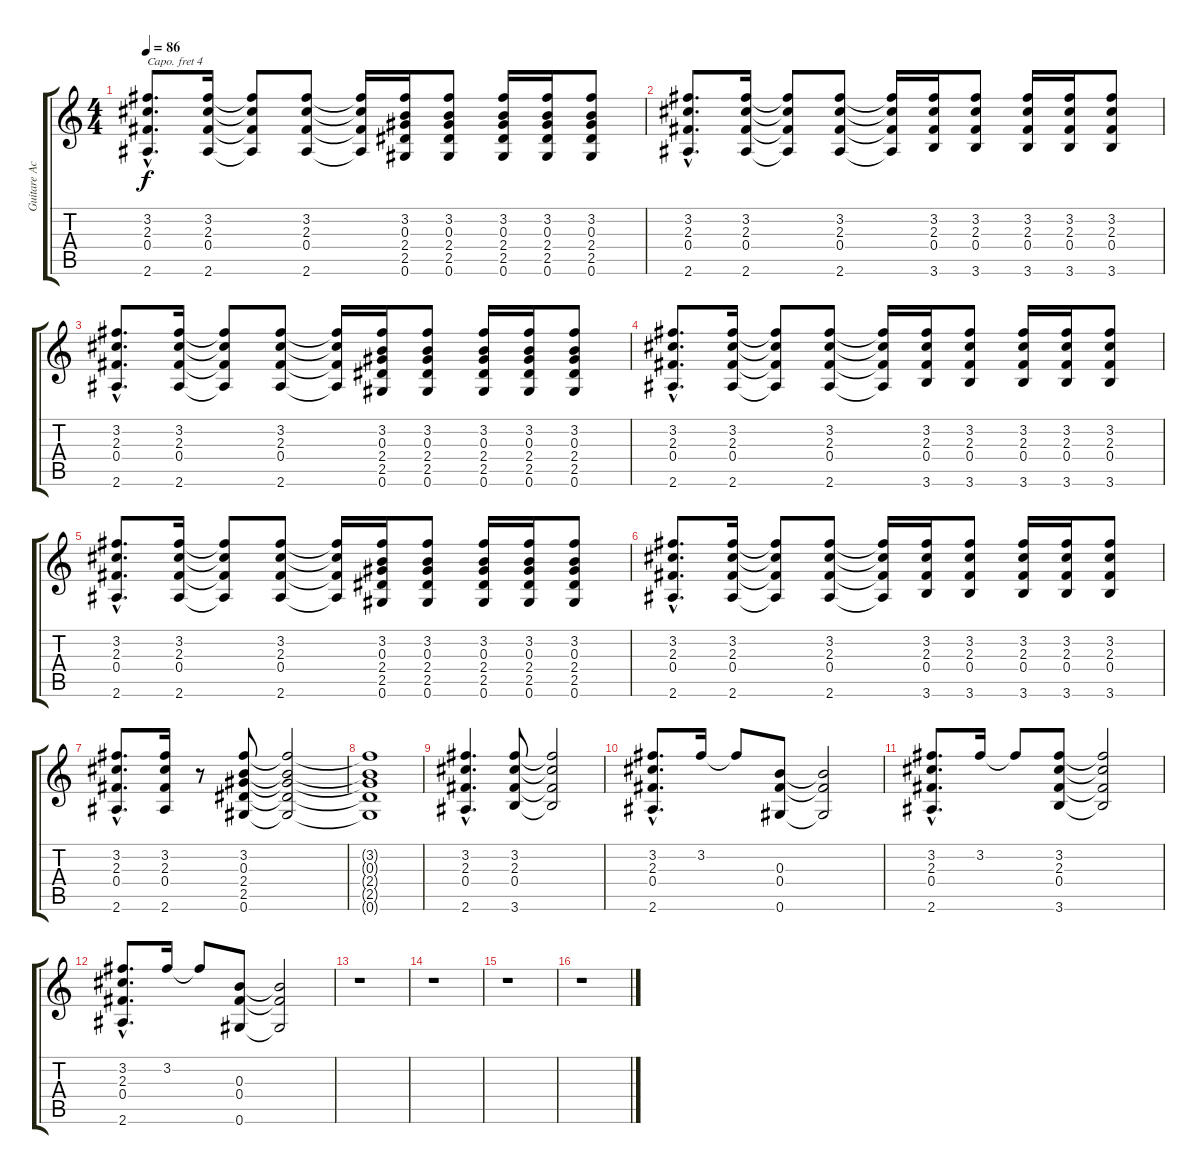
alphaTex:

\track ("Guitare Acoustique" "Guitare Ac") {instrument acousticguitarsteel}
\staff {score tabs}
\capo 4
\tuning (E4 B3 G3 D3 A2 E2) {hide}
\ts (4 4)
\tempo 86
\clef g2
\ks c
(3.2{hac} 2.3{hac} 0.4{hac} 2.6{hac}).8{d dy f} (3.2 2.3 0.4 2.6).16 (3.2{t} 2.3{t} 0.4{t} 2.6{t}).8 (3.2 2.3 0.4 2.6).8 (3.2{t} 2.3{t} 0.4{t} 2.6{t}).16 (3.2 0.3 2.4 2.5 0.6).16 (3.2 0.3 2.4 2.5 0.6).8 (3.2 0.3 2.4 2.5 0.6).16 (3.2 0.3 2.4 2.5 0.6).16 (3.2 0.3 2.4 2.5 0.6).8 |
(3.2{hac} 2.3{hac} 0.4{hac} 2.6{hac}).8{d} (3.2 2.3 0.4 2.6).16 (3.2{t} 2.3{t} 0.4{t} 2.6{t}).8 (3.2 2.3 0.4 2.6).8 (3.2{t} 2.3{t} 0.4{t} 2.6{t}).16 (3.2 2.3 0.4 3.6).16 (3.2 2.3 0.4 3.6).8 (3.2 2.3 0.4 3.6).16 (3.2 2.3 0.4 3.6).16 (3.2 2.3 0.4 3.6).8 |
(3.2{hac} 2.3{hac} 0.4{hac} 2.6{hac}).8{d} (3.2 2.3 0.4 2.6).16 (3.2{t} 2.3{t} 0.4{t} 2.6{t}).8 (3.2 2.3 0.4 2.6).8 (3.2{t} 2.3{t} 0.4{t} 2.6{t}).16 (3.2 0.3 2.4 2.5 0.6).16 (3.2 0.3 2.4 2.5 0.6).8 (3.2 0.3 2.4 2.5 0.6).16 (3.2 0.3 2.4 2.5 0.6).16 (3.2 0.3 2.4 2.5 0.6).8 |
(3.2{hac} 2.3{hac} 0.4{hac} 2.6{hac}).8{d} (3.2 2.3 0.4 2.6).16 (3.2{t} 2.3{t} 0.4{t} 2.6{t}).8 (3.2 2.3 0.4 2.6).8 (3.2{t} 2.3{t} 0.4{t} 2.6{t}).16 (3.2 2.3 0.4 3.6).16 (3.2 2.3 0.4 3.6).8 (3.2 2.3 0.4 3.6).16 (3.2 2.3 0.4 3.6).16 (3.2 2.3 0.4 3.6).8 |
(3.2{hac} 2.3{hac} 0.4{hac} 2.6{hac}).8{d} (3.2 2.3 0.4 2.6).16 (3.2{t} 2.3{t} 0.4{t} 2.6{t}).8 (3.2 2.3 0.4 2.6).8 (3.2{t} 2.3{t} 0.4{t} 2.6{t}).16 (3.2 0.3 2.4 2.5 0.6).16 (3.2 0.3 2.4 2.5 0.6).8 (3.2 0.3 2.4 2.5 0.6).16 (3.2 0.3 2.4 2.5 0.6).16 (3.2 0.3 2.4 2.5 0.6).8 |
(3.2{hac} 2.3{hac} 0.4{hac} 2.6{hac}).8{d} (3.2 2.3 0.4 2.6).16 (3.2{t} 2.3{t} 0.4{t} 2.6{t}).8 (3.2 2.3 0.4 2.6).8 (3.2{t} 2.3{t} 0.4{t} 2.6{t}).16 (3.2 2.3 0.4 3.6).16 (3.2 2.3 0.4 3.6).8 (3.2 2.3 0.4 3.6).16 (3.2 2.3 0.4 3.6).16 (3.2 2.3 0.4 3.6).8 |
(3.2{hac} 2.3{hac} 0.4{hac} 2.6{hac}).8{d} (3.2 2.3 0.4 2.6).16 r.8 (3.2 0.3 2.4 2.5 0.6).8 (3.2{t} 0.3{t} 2.4{t} 2.5{t} 0.6{t}).2 |
(3.2{t} 0.3{t} 2.4{t} 2.5{t} 0.6{t}).1 |
(3.2{hac} 2.3{hac} 0.4{hac} 2.6{hac}).4{d} (3.2 2.3 0.4 3.6).8 (3.2{t} 2.3{t} 0.4{t} 3.6{t}).2 |
(3.2{hac} 2.3{hac} 0.4{hac} 2.6{hac}).8{d} 3.2.16 3.2{t}.8 (0.3 0.4 0.6).8 (0.3{t} 0.4{t} 0.6{t}).2 |
(3.2{hac} 2.3{hac} 0.4{hac} 2.6{hac}).8{d} 3.2.16 3.2{t}.8 (3.2 2.3 0.4 3.6).8 (3.2{t} 2.3{t} 0.4{t} 3.6{t}).2 |
(3.2{hac} 2.3{hac} 0.4{hac} 2.6{hac}).8{d} 3.2.16 3.2{t}.8 (0.3 0.4 0.6).8 (0.3{t} 0.4{t} 0.6{t}).2 |
r.1 |
r.1 |
r.1 |
r.1
